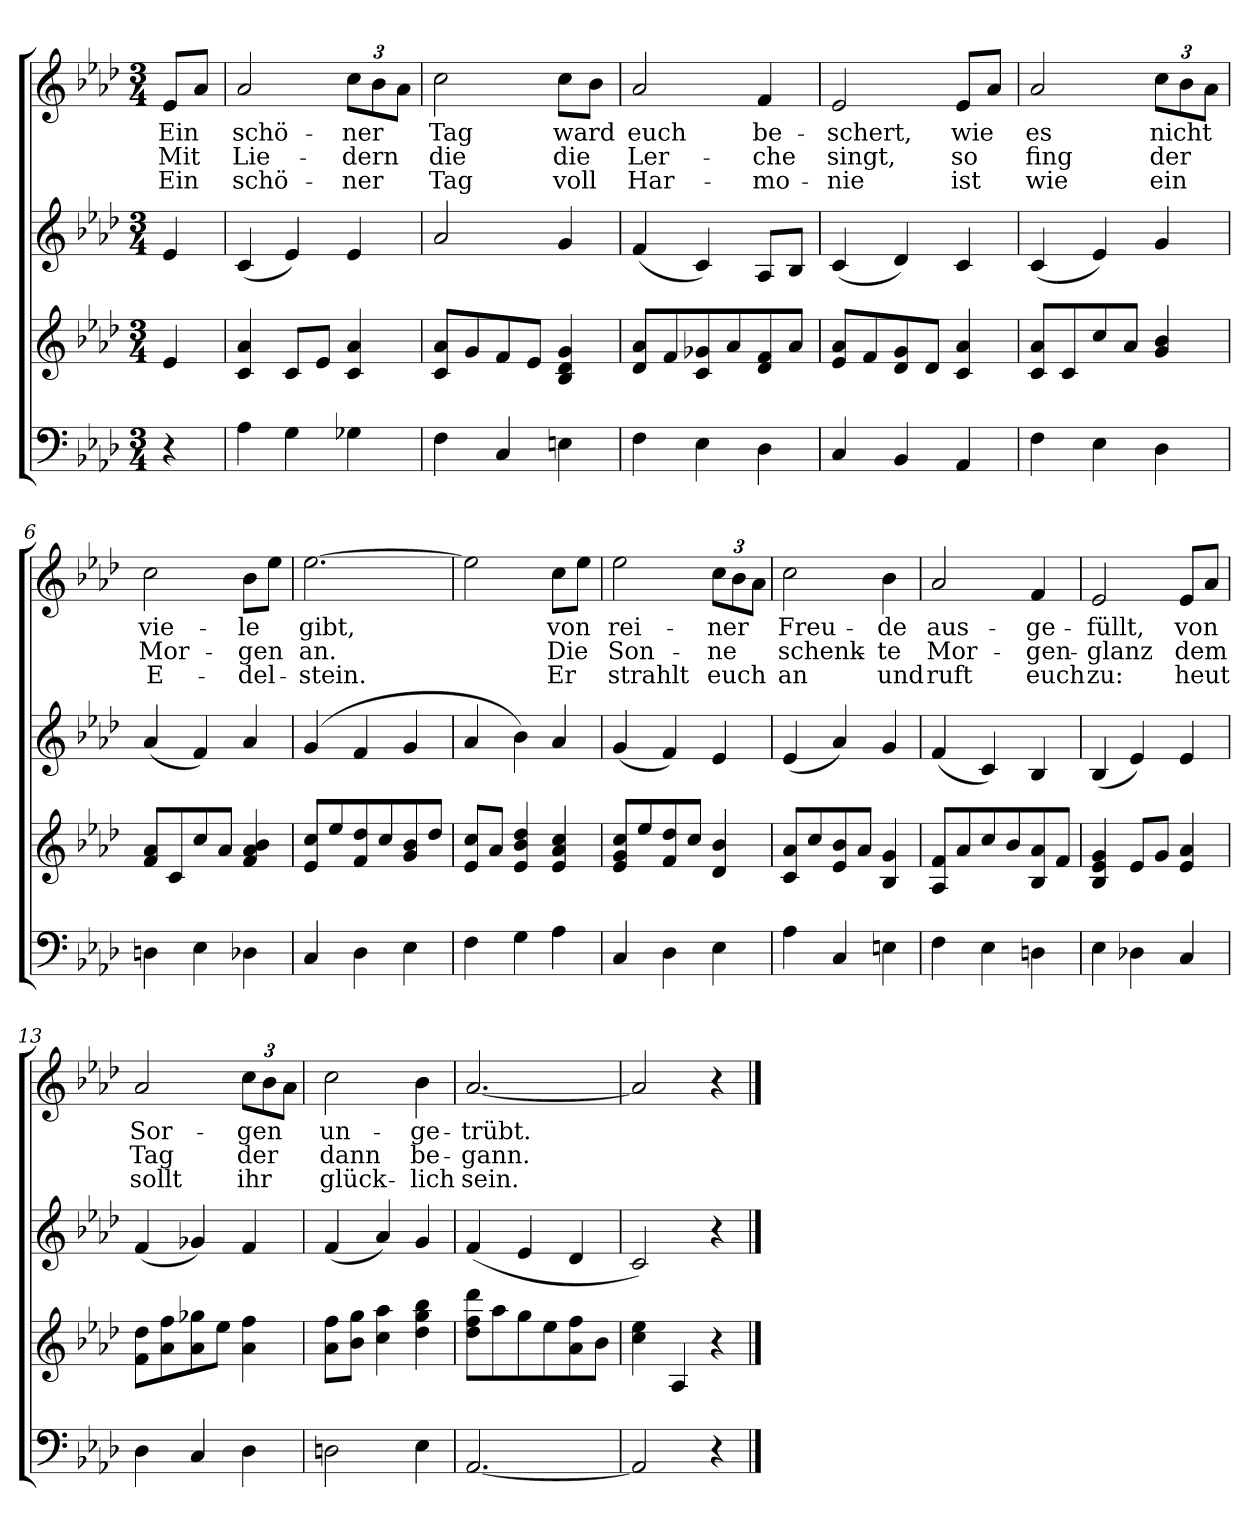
**kern	**kern	**kern	**kern	**text	**text	**text
*part3	*part3	*part2	*part1	*part1	*part1	*part1
*staff4	*staff3	*staff2	*staff1	*staff1	*staff1	*staff1
*clefF4	*clefG2	*clefG2	*clefG2	*	*	*
*k[b-e-a-d-]	*k[b-e-a-d-]	*k[b-e-a-d-]	*k[b-e-a-d-]	*	*	*
*A-:	*A-:	*A-:	*A-:	*	*	*
*M3/4	*M3/4	*M3/4	*M3/4	*	*	*
=	=	=	=	=	=	=
!	!	!	!	!LO:LY:b	!LO:LY:b	!LO:LY:b
4r	4e-/	4e-/	8e-/L	Ein	Mit	Ein
.	.	.	8a-/J	.	.	.
=1	=1	=1	=1	=1	=1	=1
!	!	!	!	!LO:LY:b	!LO:LY:b	!LO:LY:b
4A-\	4c/ 4a-/	(<4c/	2a-/	schö-	Lie-	schö-
4G\	8c/L	4e-/)	.	.	.	.
.	8e-/J	.	.	.	.	.
!	!	!	!	!LO:LY:b	!LO:LY:b	!LO:LY:b
4G-X\	4c/ 4a-/	4e-/	12cc\L	-ner	-dern	-ner
.	.	.	12b-\	.	.	.
.	.	.	12a-\J	.	.	.
=2	=2	=2	=2	=2	=2	=2
!	!	!	!	!LO:LY:b	!LO:LY:b	!LO:LY:b
4F\	8c/ 8a-/L	2a-/	2cc\	Tag	die	Tag
.	8g/	.	.	.	.	.
4C/	8f/	.	.	.	.	.
.	8e-/J	.	.	.	.	.
!	!	!	!	!LO:LY:b	!LO:LY:b	!LO:LY:b
4En\	4B-/ 4d-/ 4g/	4g/	8cc\L	ward	die	voll
.	.	.	8b-\J	.	.	.
=3	=3	=3	=3	=3	=3	=3
!	!	!	!	!LO:LY:b	!LO:LY:b	!LO:LY:b
4F\	8d-/ 8a-/L	(<4f/	2a-/	euch	Ler-	Har-
.	8f/	.	.	.	.	.
4E-\	8c/ 8g-X/	4c/)	.	.	.	.
.	8a-/	.	.	.	.	.
!	!	!	!	!LO:LY:b	!LO:LY:b	!LO:LY:b
4D-\	8d-/ 8f/	8A-/L	4f/	be-	-che	-mo-
.	8a-/J	8B-/J	.	.	.	.
=4	=4	=4	=4	=4	=4	=4
!	!	!	!	!LO:LY:b	!LO:LY:b	!LO:LY:b
4C/	8e-/ 8a-/L	(<4c/	2e-/	-schert,	singt,	-nie
.	8f/	.	.	.	.	.
4BB-/	8d-/ 8g/	4d-/)	.	.	.	.
.	8d-/J	.	.	.	.	.
!	!	!	!	!LO:LY:b	!LO:LY:b	!LO:LY:b
4AA-/	4c/ 4a-/	4c/	8e-/L	wie	so	ist
.	.	.	8a-/J	.	.	.
=5	=5	=5	=5	=5	=5	=5
!	!	!	!	!LO:LY:b	!LO:LY:b	!LO:LY:b
4F\	8c/ 8a-/L	(<4c/	2a-/	es	fing	wie
.	8c/	.	.	.	.	.
4E-\	8cc/	4e-/)	.	.	.	.
.	8a-/J	.	.	.	.	.
!	!	!	!	!LO:LY:b	!LO:LY:b	!LO:LY:b
4D-\	4g/ 4b-/	4g/	12cc\L	nicht	der	ein
.	.	.	12b-\	.	.	.
.	.	.	12a-\J	.	.	.
!!LO:LB:g=z
=6	=6	=6	=6	=6	=6	=6
!	!	!	!	!LO:LY:b	!LO:LY:b	!LO:LY:b
4Dn\	8f/ 8a-/L	(<4a-/	2cc\	vie-	Mor-	E-
.	8c/	.	.	.	.	.
4E-\	8cc/	4f/)	.	.	.	.
.	8a-/J	.	.	.	.	.
!	!	!	!	!LO:LY:b	!LO:LY:b	!LO:LY:b
4D-X\	4f/ 4a-/ 4b-/	4a-/	8b-\L	-le	-gen	-del-
.	.	.	8ee-\J	.	.	.
=7	=7	=7	=7	=7	=7	=7
!	!	!	!	!LO:LY:b	!LO:LY:b	!LO:LY:b
4C/	8e-/ 8cc/L	(4g/	[2.ee-\	gibt,	an.	-stein.
.	8ee-/	.	.	.	.	.
4D-\	8f/ 8dd-/	4f/	.	.	.	.
.	8cc/	.	.	.	.	.
4E-\	8g/ 8b-/	4g/	.	.	.	.
.	8dd-/J	.	.	.	.	.
=8	=8	=8	=8	=8	=8	=8
4F\	8e-/ 8cc/L	4a-/	2ee-\]	.	.	.
.	8a-/J	.	.	.	.	.
4G\	4e-/ 4b-/ 4dd-/	4b-\)	.	.	.	.
!	!	!	!	!LO:LY:b	!LO:LY:b	!LO:LY:b
4A-\	4e-/ 4a-/ 4cc/	4a-/	8cc\L	von	Die	Er
.	.	.	8ee-\J	.	.	.
=9	=9	=9	=9	=9	=9	=9
!	!	!	!	!LO:LY:b	!LO:LY:b	!LO:LY:b
4C/	8e-/ 8g/ 8cc/L	(<4g/	2ee-\	rei-	Son-	strahlt
.	8ee-/	.	.	.	.	.
4D-\	8f/ 8dd-/	4f/)	.	.	.	.
.	8cc/J	.	.	.	.	.
!	!	!	!	!LO:LY:b	!LO:LY:b	!LO:LY:b
4E-\	4d-/ 4b-/	4e-/	12cc\L	-ner	-ne	euch
.	.	.	12b-\	.	.	.
.	.	.	12a-\J	.	.	.
=10	=10	=10	=10	=10	=10	=10
!	!	!	!	!LO:LY:b	!LO:LY:b	!LO:LY:b
4A-\	8c/ 8a-/L	(<4e-/	2cc\	Freu-	schenk-	an
.	8cc/	.	.	.	.	.
4C/	8e-/ 8b-/	4a-/)	.	.	.	.
.	8a-/J	.	.	.	.	.
!	!	!	!	!LO:LY:b	!LO:LY:b	!LO:LY:b
4En\	4B-/ 4g/	4g/	4b-\	-de	-te	und
!!LO:LB:g=z
=11	=11	=11	=11	=11	=11	=11
!	!	!	!	!LO:LY:b	!LO:LY:b	!LO:LY:b
4F\	8A-/ 8f/L	(<4f/	2a-/	aus-	Mor-	ruft
.	8a-/	.	.	.	.	.
4E-\	8cc/	4c/)	.	.	.	.
.	8b-/	.	.	.	.	.
!	!	!	!	!LO:LY:b	!LO:LY:b	!LO:LY:b
4Dn\	8B-/ 8a-/	4B-/	4f/	-ge-	-gen-	euch
.	8f/J	.	.	.	.	.
=12	=12	=12	=12	=12	=12	=12
!	!	!	!	!LO:LY:b	!LO:LY:b	!LO:LY:b
4E-\	4B-/ 4e-/ 4g/	(<4B-/	2e-/	-füllt,	-glanz	zu:
4D-X\	8e-/L	4e-/)	.	.	.	.
.	8g/J	.	.	.	.	.
!	!	!	!	!LO:LY:b	!LO:LY:b	!LO:LY:b
4C/	4e-/ 4a-/	4e-/	8e-/L	von	dem	heut
.	.	.	8a-/J	.	.	.
=13	=13	=13	=13	=13	=13	=13
!	!	!	!	!LO:LY:b	!LO:LY:b	!LO:LY:b
4D-\	8f\ 8dd-\L	(<4f/	2a-/	Sor-	Tag	sollt
.	8a-\ 8ff\	.	.	.	.	.
4C/	8a-\ 8gg-X\	4g-X/)	.	.	.	.
.	8ee-\J	.	.	.	.	.
!	!	!	!	!LO:LY:b	!LO:LY:b	!LO:LY:b
4D-\	4a-\ 4ff\	4f/	12cc\L	-gen	der	ihr
.	.	.	12b-\	.	.	.
.	.	.	12a-\J	.	.	.
=14	=14	=14	=14	=14	=14	=14
!	!	!	!	!LO:LY:b	!LO:LY:b	!LO:LY:b
2Dn\	8a-\ 8ff\L	(<4f/	2cc\	un-	dann	glück-
.	8b-\ 8gg\J	.	.	.	.	.
.	4cc\ 4aa-\	4a-/)	.	.	.	.
!	!	!	!	!LO:LY:b	!LO:LY:b	!LO:LY:b
4E-\	4dd-\ 4gg\ 4bb-\	4g/	4b-\	-ge-	be-	-lich
=15	=15	=15	=15	=15	=15	=15
!	!	!	!	!LO:LY:b	!LO:LY:b	!LO:LY:b
[2.AA-/	8dd-\ 8ff\ 8ddd-\L	(<4f/	[2.a-/	-trübt.	-gann.	sein.
.	8aa-\	.	.	.	.	.
.	8gg\	4e-/	.	.	.	.
.	8ee-\	.	.	.	.	.
.	8a-\ 8ff\	4d-/	.	.	.	.
.	8b-\J	.	.	.	.	.
=16	=16	=16	=16	=16	=16	=16
2AA-/]	4cc\ 4ee-\	2c/)	2a-/]	.	.	.
.	4A-/	.	.	.	.	.
4r	4r	4r	4r	.	.	.
==	==	==	==	==	==	==
*-	*-	*-	*-	*-	*-	*-
